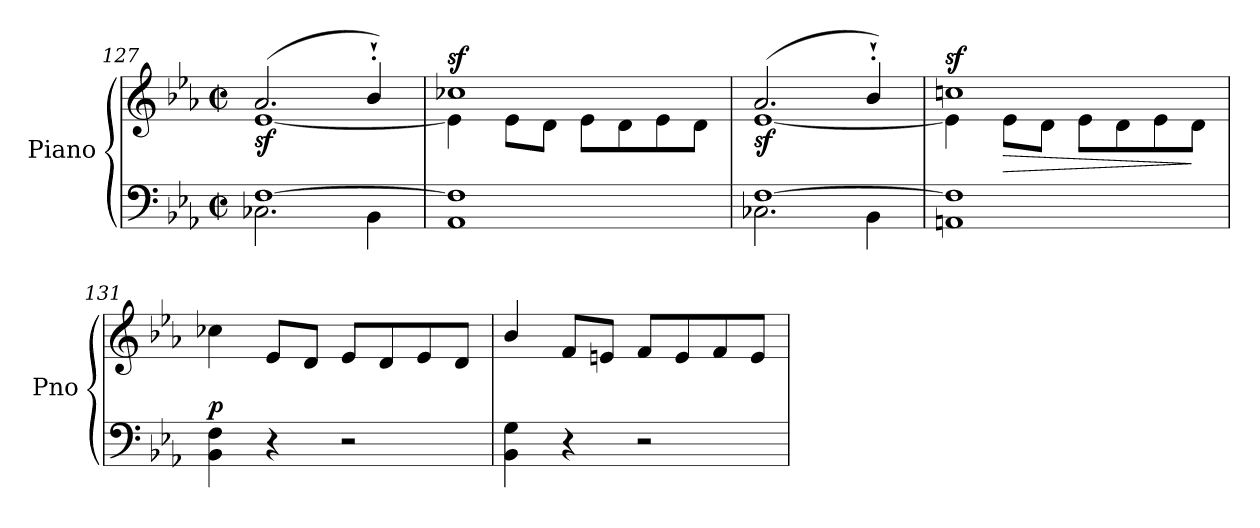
**kern	**kern	**dynam
*part1	*part1	*part1
*staff2	*staff1	*staff1/2
*I"Piano	*	*
*I'Pno	*	*
*clefF4	*clefG2	*
*k[b-e-a-]	*k[b-e-a-]	*
*E-:	*E-:	*
*M2/2	*M2/2	*
*met(c|)	*met(c|)	*
=127	=127	=127
*^	*^	*
!	!	!	!	!LO:DY:b
[1F	2.C-X\	(>2.a-/	[1e-	sf
.	4BB-\	4b-'`/)	.	.
=128	=128	=128	=128	=128
!	!	!	!	!LO:DY:a
*v	*v	*	*	*
1AA- 1F]	1cc-X	4e-\]	sf
.	.	8e-\L	.
.	.	8d\J	.
.	.	8e-\L	.
.	.	8d\	.
.	.	8e-\	.
.	.	8d\J	.
=129	=129	=129	=129
*^	*	*	*
!	!	!	!	!LO:DY:b
[1F	2.C-X\	(>2.a-/	[1e-	sf
.	4BB-\	4b-'`/)	.	.
=130	=130	=130	=130	=130
!	!	!	!	!LO:DY:a
*v	*v	*	*	*
1AAn 1F]	1ccn	4e-\]	sf
!	!	!	!LO:HP:b
.	.	8e-\L	>
.	.	8d\J	.
.	.	8e-\L	.
.	.	8d\	.
.	.	8e-\	.
.	.	8d\J	]
=131	=131	=131	=131
!	!	!	!LO:DY:a=2
*	*v	*v	*
4BB-\ 4F\	4cc-X\	p
4r	8e-/L	.
.	8d/J	.
2r	8e-/L	.
.	8d/	.
.	8e-/	.
.	8d/J	.
=132	=132	=132
4BB-\ 4G\	4b-/	.
4r	8f/L	.
.	8en/J	.
2r	8f/L	.
.	8e/	.
.	8f/	.
.	8e/J	.
=	=	=
*-	*-	*-
